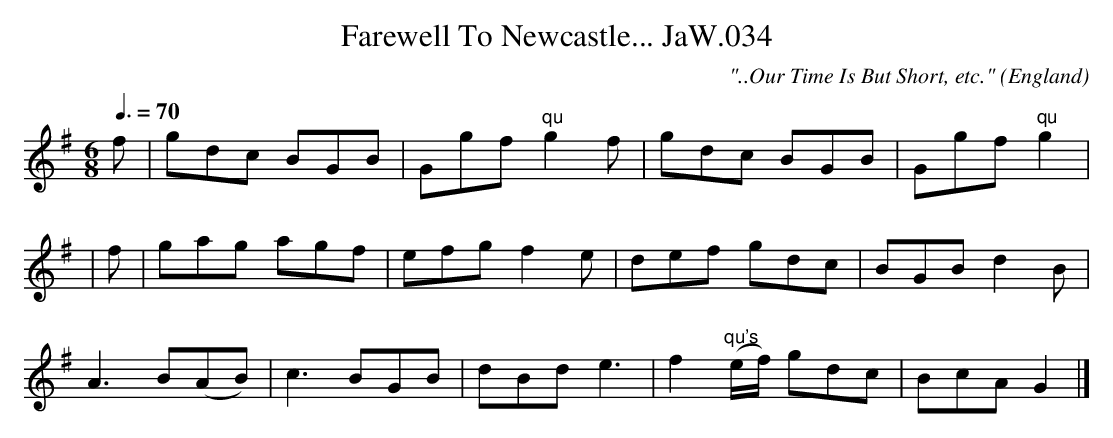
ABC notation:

X:1
T:Farewell To Newcastle... JaW.034
C:"..Our Time Is But Short, etc."
L:1/8
M:6/8
O:England
Q:3/8=70
K:G
f|gdc BGB|Ggf "qu"g2f|gdc BGB|Ggf "qu"g2|!
|f|gag agf|efg f2e|def gdc|BGB d2B|!
A3 B(AB)|c3 BGB|dBd e3|f2"qu's"(e/f/) gdc|BcAG2|]
